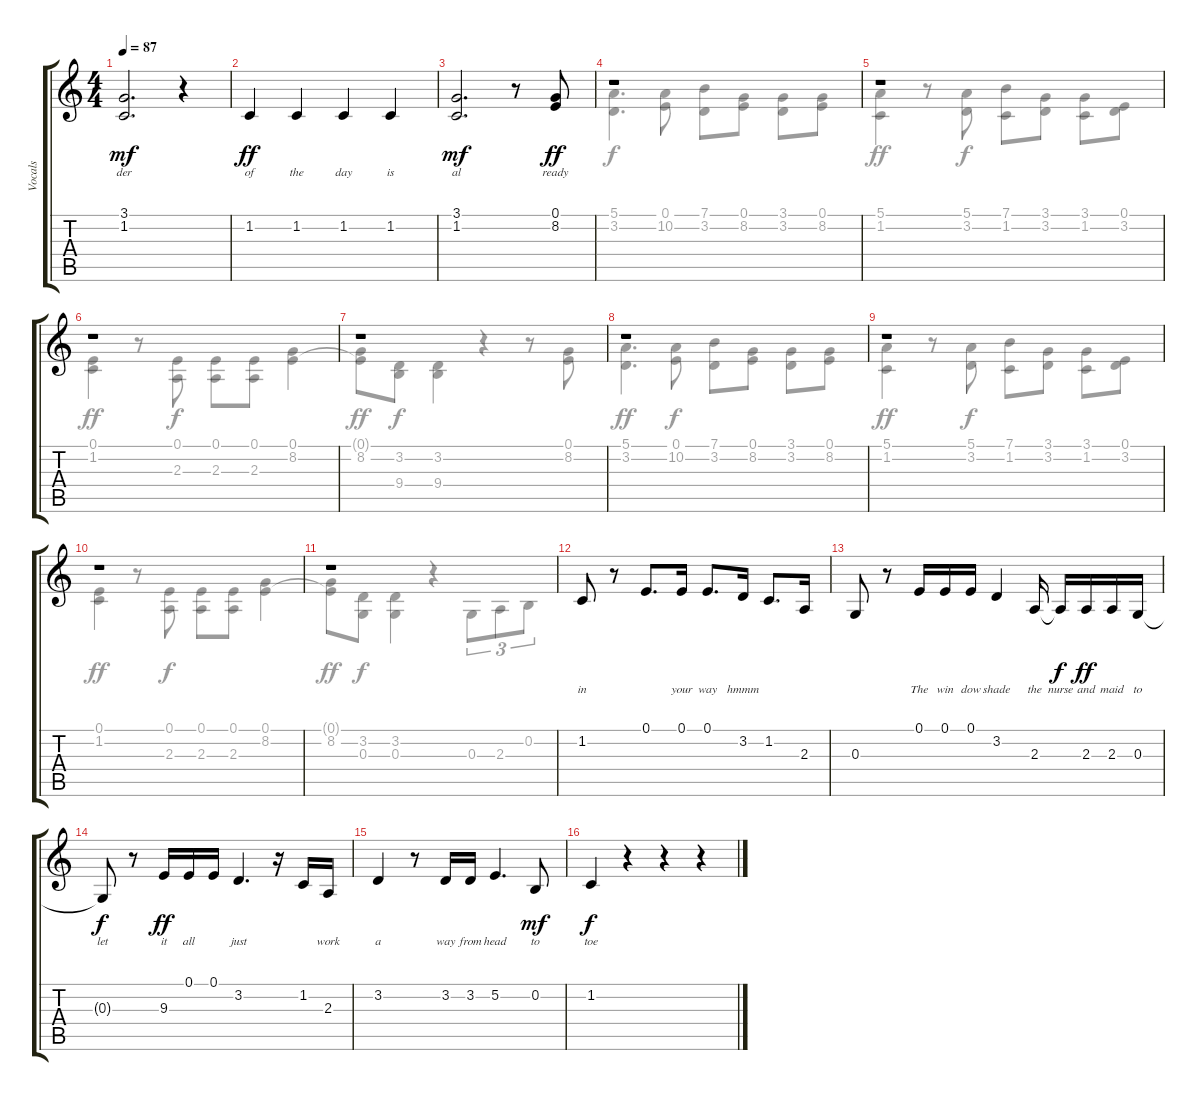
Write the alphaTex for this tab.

\track ("Vocals" "Vocals") {instrument panflute}
\staff {score tabs}
\tuning (E4 B3 G3 D3 A2 E2) {hide}
\voice
\ts (4 4)
\tempo 87
\clef g2
\ks c
(3.1 1.2).2{d lyrics (0 "der") lyrics (1 "") lyrics (2 "") lyrics (3 "") lyrics (4 "") dy mf} r.4 |
1.2.4{lyrics (0 "of") lyrics (1 "") lyrics (2 "") lyrics (3 "") lyrics (4 "") dy ff} 1.2.4{lyrics (0 "the") lyrics (1 "") lyrics (2 "") lyrics (3 "") lyrics (4 "")} 1.2.4{lyrics (0 "day") lyrics (1 "") lyrics (2 "") lyrics (3 "") lyrics (4 "")} 1.2.4{lyrics (0 "is") lyrics (1 "") lyrics (2 "") lyrics (3 "") lyrics (4 "")} |
(3.1 1.2).2{d lyrics (0 "al") lyrics (1 "") lyrics (2 "") lyrics (3 "") lyrics (4 "") dy mf} r.8 (0.1 8.2).8{lyrics (0 "ready") lyrics (1 "") lyrics (2 "") lyrics (3 "") lyrics (4 "") dy ff} |
r.1 |
r.1 |
r.1 |
r.1 |
r.1 |
r.1 |
r.1 |
r.1 |
1.2.8{lyrics (0 "in") lyrics (1 "") lyrics (2 "") lyrics (3 "") lyrics (4 "")} r.8 0.1.8{d lyrics (0 "") lyrics (1 "") lyrics (2 "") lyrics (3 "") lyrics (4 "")} 0.1.16{lyrics (0 "your") lyrics (1 "") lyrics (2 "") lyrics (3 "") lyrics (4 "")} 0.1.8{d lyrics (0 "way") lyrics (1 "") lyrics (2 "") lyrics (3 "") lyrics (4 "")} 3.2.16{lyrics (0 "hmmm") lyrics (1 "") lyrics (2 "") lyrics (3 "") lyrics (4 "")} 1.2.8{d lyrics (0 "") lyrics (1 "") lyrics (2 "") lyrics (3 "") lyrics (4 "")} 2.3.16{lyrics (0 "") lyrics (1 "") lyrics (2 "") lyrics (3 "") lyrics (4 "")} |
0.3.8{lyrics (0 "") lyrics (1 "") lyrics (2 "") lyrics (3 "") lyrics (4 "")} r.8 0.1.16{lyrics (0 "The") lyrics (1 "") lyrics (2 "") lyrics (3 "") lyrics (4 "")} 0.1.16{lyrics (0 "win") lyrics (1 "") lyrics (2 "") lyrics (3 "") lyrics (4 "")} 0.1.16{lyrics (0 "dow") lyrics (1 "") lyrics (2 "") lyrics (3 "") lyrics (4 "")} 3.2.4{lyrics (0 "shade") lyrics (1 "") lyrics (2 "") lyrics (3 "") lyrics (4 "")} 2.3.16{lyrics (0 "the") lyrics (1 "") lyrics (2 "") lyrics (3 "") lyrics (4 "")} 2.3{t}.16{lyrics (0 "nurse") lyrics (1 "") lyrics (2 "") lyrics (3 "") lyrics (4 "") dy f} 2.3.16{lyrics (0 "and") lyrics (1 "") lyrics (2 "") lyrics (3 "") lyrics (4 "") dy ff} 2.3.16{lyrics (0 "maid") lyrics (1 "") lyrics (2 "") lyrics (3 "") lyrics (4 "")} 0.3.16{lyrics (0 "to") lyrics (1 "") lyrics (2 "") lyrics (3 "") lyrics (4 "")} |
0.3{t}.8{lyrics (0 "let") lyrics (1 "") lyrics (2 "") lyrics (3 "") lyrics (4 "") dy f} r.8 9.3.16{lyrics (0 "it") lyrics (1 "") lyrics (2 "") lyrics (3 "") lyrics (4 "") dy ff} 0.1.16{lyrics (0 "all") lyrics (1 "") lyrics (2 "") lyrics (3 "") lyrics (4 "")} 0.1.16{lyrics (0 "") lyrics (1 "") lyrics (2 "") lyrics (3 "") lyrics (4 "")} 3.2.4{d lyrics (0 "just") lyrics (1 "") lyrics (2 "") lyrics (3 "") lyrics (4 "")} r.16 1.2.16{lyrics (0 "") lyrics (1 "") lyrics (2 "") lyrics (3 "") lyrics (4 "")} 2.3.16{lyrics (0 "work") lyrics (1 "") lyrics (2 "") lyrics (3 "") lyrics (4 "")} |
3.2.4{lyrics (0 "a") lyrics (1 "") lyrics (2 "") lyrics (3 "") lyrics (4 "")} r.8 3.2.16{lyrics (0 "way") lyrics (1 "") lyrics (2 "") lyrics (3 "") lyrics (4 "")} 3.2.16{lyrics (0 "from") lyrics (1 "") lyrics (2 "") lyrics (3 "") lyrics (4 "")} 5.2.4{d lyrics (0 "head") lyrics (1 "") lyrics (2 "") lyrics (3 "") lyrics (4 "")} 0.2.8{lyrics (0 "to") lyrics (1 "") lyrics (2 "") lyrics (3 "") lyrics (4 "") dy mf} |
1.2.4{lyrics (0 "toe") lyrics (1 "") lyrics (2 "") lyrics (3 "") lyrics (4 "") dy f} r.4 r.4 r.4
\voice
\clef g2
\ottava regular
\simile none
\ks c
|
|
|
(5.1 3.2).4{d} (0.1 10.2).8{dy f} (7.1 3.2).8 (0.1 8.2).8 (3.1 3.2).8 (0.1 8.2).8 |
(5.1 1.2).4{dy ff} r.8 (5.1 3.2).8{dy f} (7.1 1.2).8 (3.1 3.2).8 (3.1 1.2).8 (0.1 3.2).8 |
(0.1 1.2).4{dy ff} r.8 (0.1 2.3).8{dy f} (0.1 2.3).8 (0.1 2.3).8 (0.1 8.2).4 |
(0.1{t} 8.2).8{dy ff} (3.2 9.4).8{dy f} (3.2 9.4).4 r.4 r.8 (0.1 8.2).8 |
(5.1 3.2).4{d dy ff} (0.1 10.2).8{dy f} (7.1 3.2).8 (0.1 8.2).8 (3.1 3.2).8 (0.1 8.2).8 |
(5.1 1.2).4{dy ff} r.8 (5.1 3.2).8{dy f} (7.1 1.2).8 (3.1 3.2).8 (3.1 1.2).8 (0.1 3.2).8 |
(0.1 1.2).4{dy ff} r.8 (0.1 2.3).8{dy f} (0.1 2.3).8 (0.1 2.3).8 (0.1 8.2).4 |
(0.1{t} 8.2).8{dy ff} (3.2 0.3).8{dy f} (3.2 0.3).4 r.4 0.3.8{tu (3 2)} 2.3.8{tu (3 2)} 0.2.8{tu (3 2)} |
|
|
|
|
